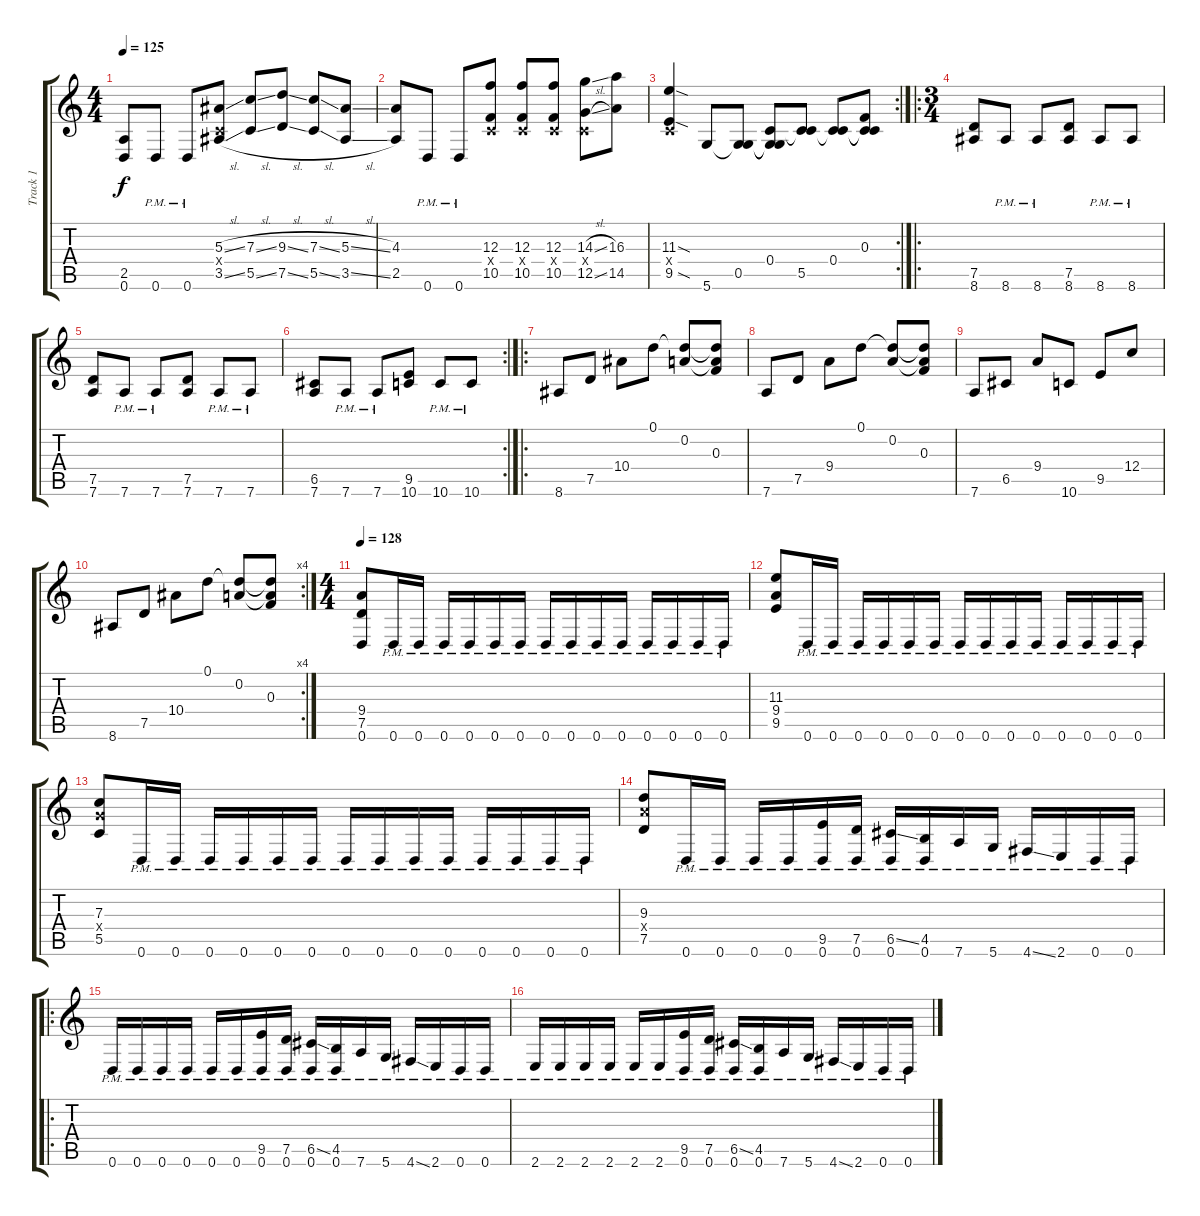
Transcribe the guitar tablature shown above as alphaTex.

\track ("Track 1" "Track 1") {instrument distortionguitar}
\staff {score tabs}
\tuning (D4 A3 F3 C3 G2 D2) {hide}
\ts (4 4)
\tempo 125
\clef g2
\ks c
(2.5 0.6).8{dy f} 0.6{pm}.8 0.6{pm}.8 (5.3{sl} 0.4{x} 3.5{sl}).8 (7.3{sl} 5.5{sl}).8 (9.3{sl} 7.5{sl}).8 (7.3{sl} 5.5{sl}).8 (5.3{sl} 3.5{sl}).8 |
(4.3 2.5).8 0.6{pm}.8 0.6{pm}.8 (12.3 0.4{x} 10.5).8 (12.3 0.4{x} 10.5).8 (12.3 0.4{x} 10.5).8 (14.3{sl} 0.4{x} 12.5{sl}).8 (16.3 14.5).8 |
\rc 2
(11.3{sod} 0.4{x} 9.5{sod}).4 5.6.8 (0.5 5.6{t}).8 (0.4 0.5{t} 5.6{t}).8 (0.4{t} 5.5).8 (0.4 5.5{t}).8 (0.3 0.4{t} 5.5{t}).8 |
\ro
\ts (3 4)
(7.5 8.6).8 8.6{pm}.8 8.6{pm}.8 (7.5 8.6).8 8.6{pm}.8 8.6{pm}.8 |
(7.5 7.6).8 7.6{pm}.8 7.6{pm}.8 (7.5 7.6).8 7.6{pm}.8 7.6{pm}.8 |
\rc 2
(6.5 7.6).8 7.6{pm}.8 7.6{pm}.8 (9.5 10.6).8 10.6{pm}.8 10.6{pm}.8 |
\ro
8.6.8 7.5.8 10.4.8 0.1.8 (0.1{t} 0.2).8 (0.1{t} 0.2{t} 0.3).8 |
7.6.8 7.5.8 9.4.8 0.1.8 (0.1{t} 0.2).8 (0.1{t} 0.2{t} 0.3).8 |
7.6.8 6.5.8 9.4.8 10.6.8 9.5.8 12.4.8 |
\rc 4
8.6.8 7.5.8 10.4.8 0.1.8 (0.1{t} 0.2).8 (0.1{t} 0.2{t} 0.3).8 |
\ts (4 4)
\tempo 128
(9.4 7.5 0.6).8 0.6{pm}.16 0.6{pm}.16 0.6{pm}.16 0.6{pm}.16 0.6{pm}.16 0.6{pm}.16 0.6{pm}.16 0.6{pm}.16 0.6{pm}.16 0.6{pm}.16 0.6{pm}.16 0.6{pm}.16 0.6{pm}.16 0.6{pm}.16 |
(11.3 9.4 9.5).8 0.6{pm}.16 0.6{pm}.16 0.6{pm}.16 0.6{pm}.16 0.6{pm}.16 0.6{pm}.16 0.6{pm}.16 0.6{pm}.16 0.6{pm}.16 0.6{pm}.16 0.6{pm}.16 0.6{pm}.16 0.6{pm}.16 0.6{pm}.16 |
(7.3 7.4{x} 5.5).8 0.6{pm}.16 0.6{pm}.16 0.6{pm}.16 0.6{pm}.16 0.6{pm}.16 0.6{pm}.16 0.6{pm}.16 0.6{pm}.16 0.6{pm}.16 0.6{pm}.16 0.6{pm}.16 0.6{pm}.16 0.6{pm}.16 0.6{pm}.16 |
(9.3 9.4{x} 7.5).8 0.6{pm}.16 0.6{pm}.16 0.6{pm}.16 0.6{pm}.16 (9.5 0.6{pm}).16 (7.5 0.6{pm}).16 (6.5{ss} 0.6{pm}).16 (4.5 0.6{pm}).16 7.6{pm}.16 5.6{pm}.16 4.6{ss pm}.16 2.6{pm}.16 0.6{pm}.16 0.6{pm}.16 |
\ro
0.6{pm}.16 0.6{pm}.16 0.6{pm}.16 0.6{pm}.16 0.6{pm}.16 0.6{pm}.16 (9.5 0.6{pm}).16 (7.5 0.6{pm}).16 (6.5{ss} 0.6{pm}).16 (4.5 0.6{pm}).16 7.6{pm}.16 5.6{pm}.16 4.6{ss pm}.16 2.6{pm}.16 0.6{pm}.16 0.6{pm}.16 |
2.6{pm}.16 2.6{pm}.16 2.6{pm}.16 2.6{pm}.16 2.6{pm}.16 2.6{pm}.16 (9.5 0.6{pm}).16 (7.5 0.6{pm}).16 (6.5{ss} 0.6{pm}).16 (4.5 0.6{pm}).16 7.6{pm}.16 5.6{pm}.16 4.6{ss pm}.16 2.6{pm}.16 0.6{pm}.16 0.6{pm}.16
